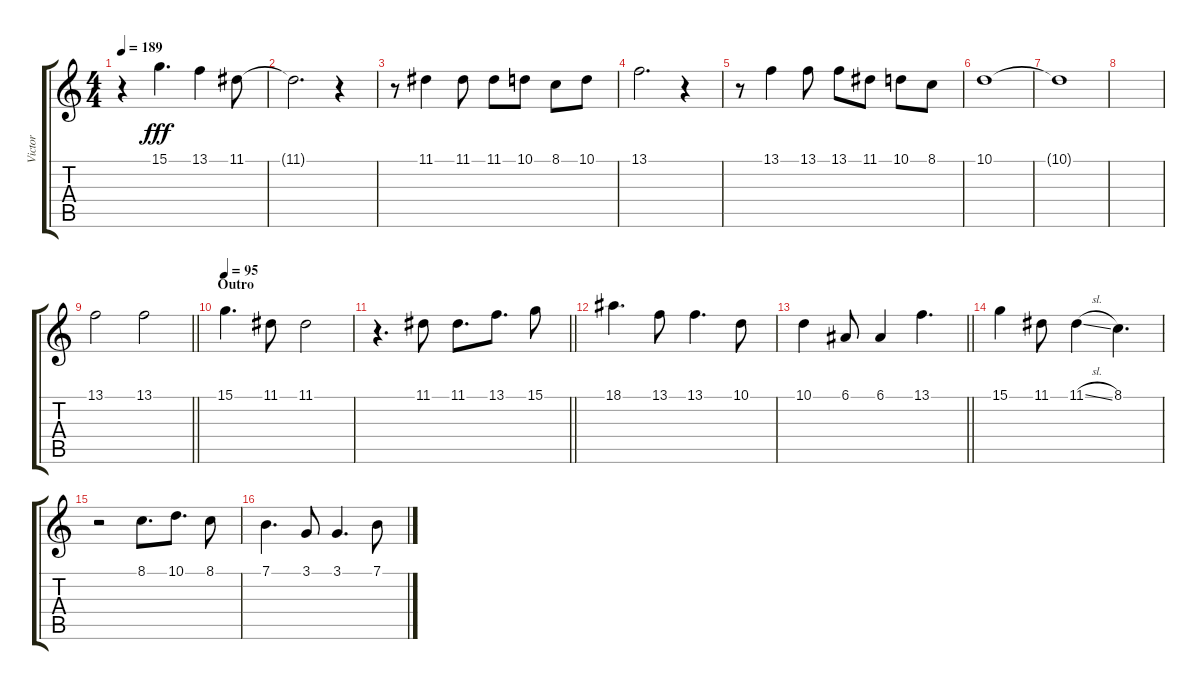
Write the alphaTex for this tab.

\track ("Victor" "Victor") {instrument lead1square}
\staff {score tabs}
\tuning (E4 B3 G3 D3 A2 E2) {hide}
\ts (4 4)
\tempo 189
\clef g2
\ks c
r.4{dy fff} 15.1.4{d} 13.1.4 11.1.8 |
11.1{t}.2{d} r.4 |
r.8 11.1.4 11.1.8 11.1.8 10.1.8 8.1.8 10.1.8 |
13.1.2{d} r.4 |
r.8 13.1.4 13.1.8 13.1.8 11.1.8 10.1.8 8.1.8 |
10.1.1 |
10.1{t}.1 |
|
\barLineRight lightlight
13.1.2 13.1.2 |
\section ("" "Outro")
\tempo 95
15.1.4{d} 11.1.8 11.1.2 |
\barLineRight lightlight
r.4{d} 11.1.8 11.1.8{d} 13.1.8{d} 15.1.8 |
18.1.4{d} 13.1.8 13.1.4{d} 10.1.8 |
\barLineRight lightlight
10.1.4 6.1.8 6.1.4 13.1.4{d} |
15.1.4 11.1.8 11.1{sl}.4 8.1.4{d} |
r.2 8.1.8{d} 10.1.8{d} 8.1.8 |
7.1.4{d} 3.1.8 3.1.4{d} 7.1.8
